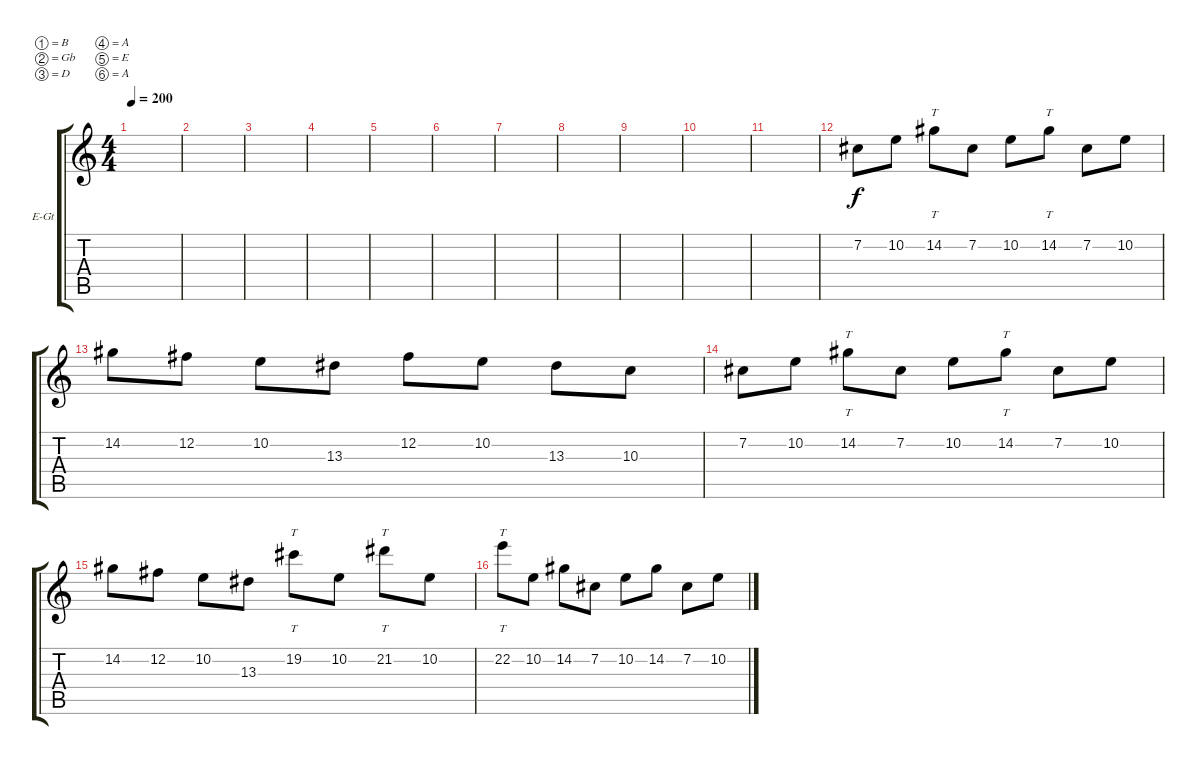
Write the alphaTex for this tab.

\bracketExtendMode groupsimilarinstruments
\firstSystemTrackNameOrientation horizontal
\otherSystemsTrackNameOrientation horizontal
\track ("Lead swag " "E-Gt") {instrument distortionguitar}
\staff {score tabs}
\tuning (B3 Gb3 D3 A2 E2 A1)
\ts (4 4)
\tempo 200
\clef g2
\scale
0.333333
\ks c
|
\scale
0.333333 |
\scale
0.333333 |
\scale
0.333333 |
\scale
0.333333 |
\scale
0.333333 |
\scale
0.333333 |
\scale
0.333333 |
\scale
0.333333 |
\scale
0.333333 |
\scale
0.333333 |
\scale
0.333333 7.2.8 10.2.8 14.2.8{tt} 7.2.8 10.2.8 14.2.8{tt} 7.2.8 10.2.8 |
\scale
0.333333 14.2.8 12.2.8 10.2.8 13.3.8 12.2.8 10.2.8 13.3.8 10.3.8 |
\scale
0.333333 7.2.8 10.2.8 14.2.8{tt} 7.2.8 10.2.8 14.2.8{tt} 7.2.8 10.2.8 |
\scale
0.333333 14.2.8 12.2.8 10.2.8 13.3.8 19.2.8{tt} 10.2.8 21.2.8{tt} 10.2.8 |
\scale
0.333333 22.2.8{tt} 10.2.8 14.2.8 7.2.8 10.2.8 14.2.8 7.2.8 10.2.8
